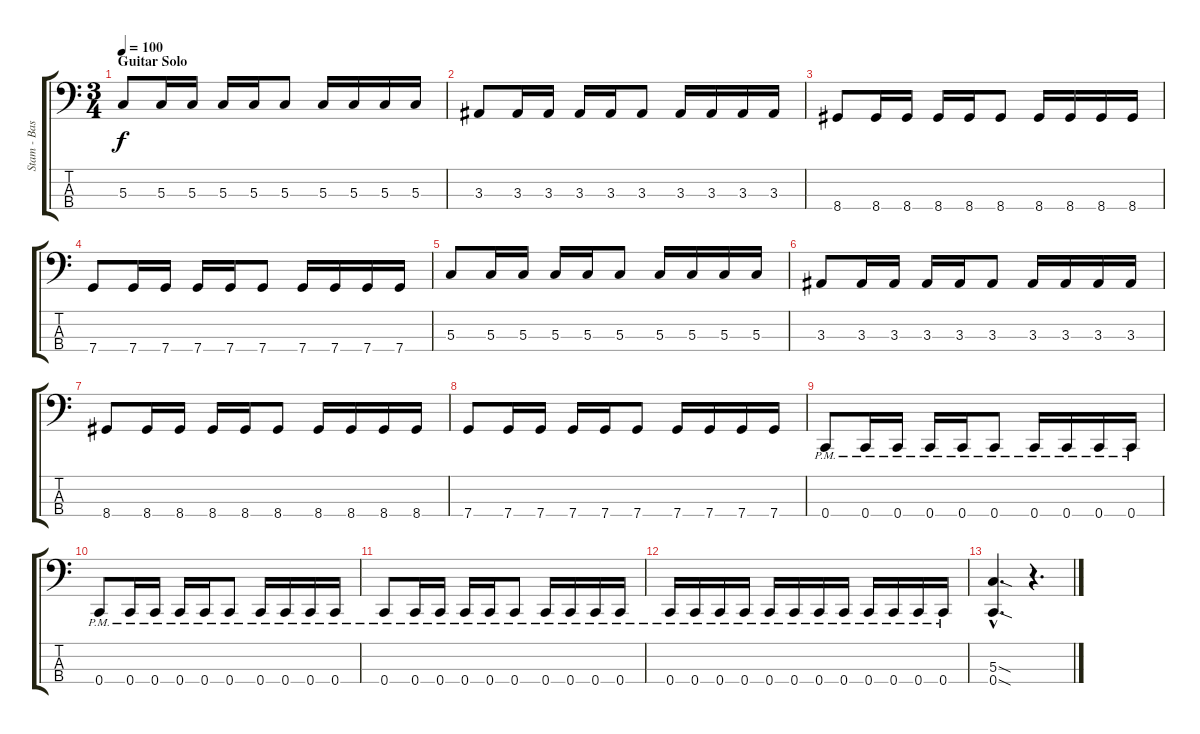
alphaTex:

\track ("Stam - Bass" "Stam - Bas") {instrument electricbassfinger}
\staff {score tabs}
\tuning (F2 C2 G1 C1) {hide}
\ts (3 4)
\section ("" "Guitar Solo")
\tempo 100
\clef f4
\ks c
5.3.8{dy f} 5.3.16 5.3.16 5.3.16 5.3.16 5.3.8 5.3.16 5.3.16 5.3.16 5.3.16 |
3.3.8 3.3.16 3.3.16 3.3.16 3.3.16 3.3.8 3.3.16 3.3.16 3.3.16 3.3.16 |
8.4.8 8.4.16 8.4.16 8.4.16 8.4.16 8.4.8 8.4.16 8.4.16 8.4.16 8.4.16 |
7.4.8 7.4.16 7.4.16 7.4.16 7.4.16 7.4.8 7.4.16 7.4.16 7.4.16 7.4.16 |
5.3.8 5.3.16 5.3.16 5.3.16 5.3.16 5.3.8 5.3.16 5.3.16 5.3.16 5.3.16 |
3.3.8 3.3.16 3.3.16 3.3.16 3.3.16 3.3.8 3.3.16 3.3.16 3.3.16 3.3.16 |
8.4.8 8.4.16 8.4.16 8.4.16 8.4.16 8.4.8 8.4.16 8.4.16 8.4.16 8.4.16 |
7.4.8 7.4.16 7.4.16 7.4.16 7.4.16 7.4.8 7.4.16 7.4.16 7.4.16 7.4.16 |
0.4{pm}.8 0.4{pm}.16 0.4{pm}.16 0.4{pm}.16 0.4{pm}.16 0.4{pm}.8 0.4{pm}.16 0.4{pm}.16 0.4{pm}.16 0.4{pm}.16 |
0.4{pm}.8 0.4{pm}.16 0.4{pm}.16 0.4{pm}.16 0.4{pm}.16 0.4{pm}.8 0.4{pm}.16 0.4{pm}.16 0.4{pm}.16 0.4{pm}.16 |
0.4{pm}.8 0.4{pm}.16 0.4{pm}.16 0.4{pm}.16 0.4{pm}.16 0.4{pm}.8 0.4{pm}.16 0.4{pm}.16 0.4{pm}.16 0.4{pm}.16 |
0.4{pm}.16 0.4{pm}.16 0.4{pm}.16 0.4{pm}.16 0.4{pm}.16 0.4{pm}.16 0.4{pm}.16 0.4{pm}.16 0.4{pm}.16 0.4{pm}.16 0.4{pm}.16 0.4{pm}.16 |
(5.3{sod hac} 0.4{sod hac}).4{d} r.4{d}
